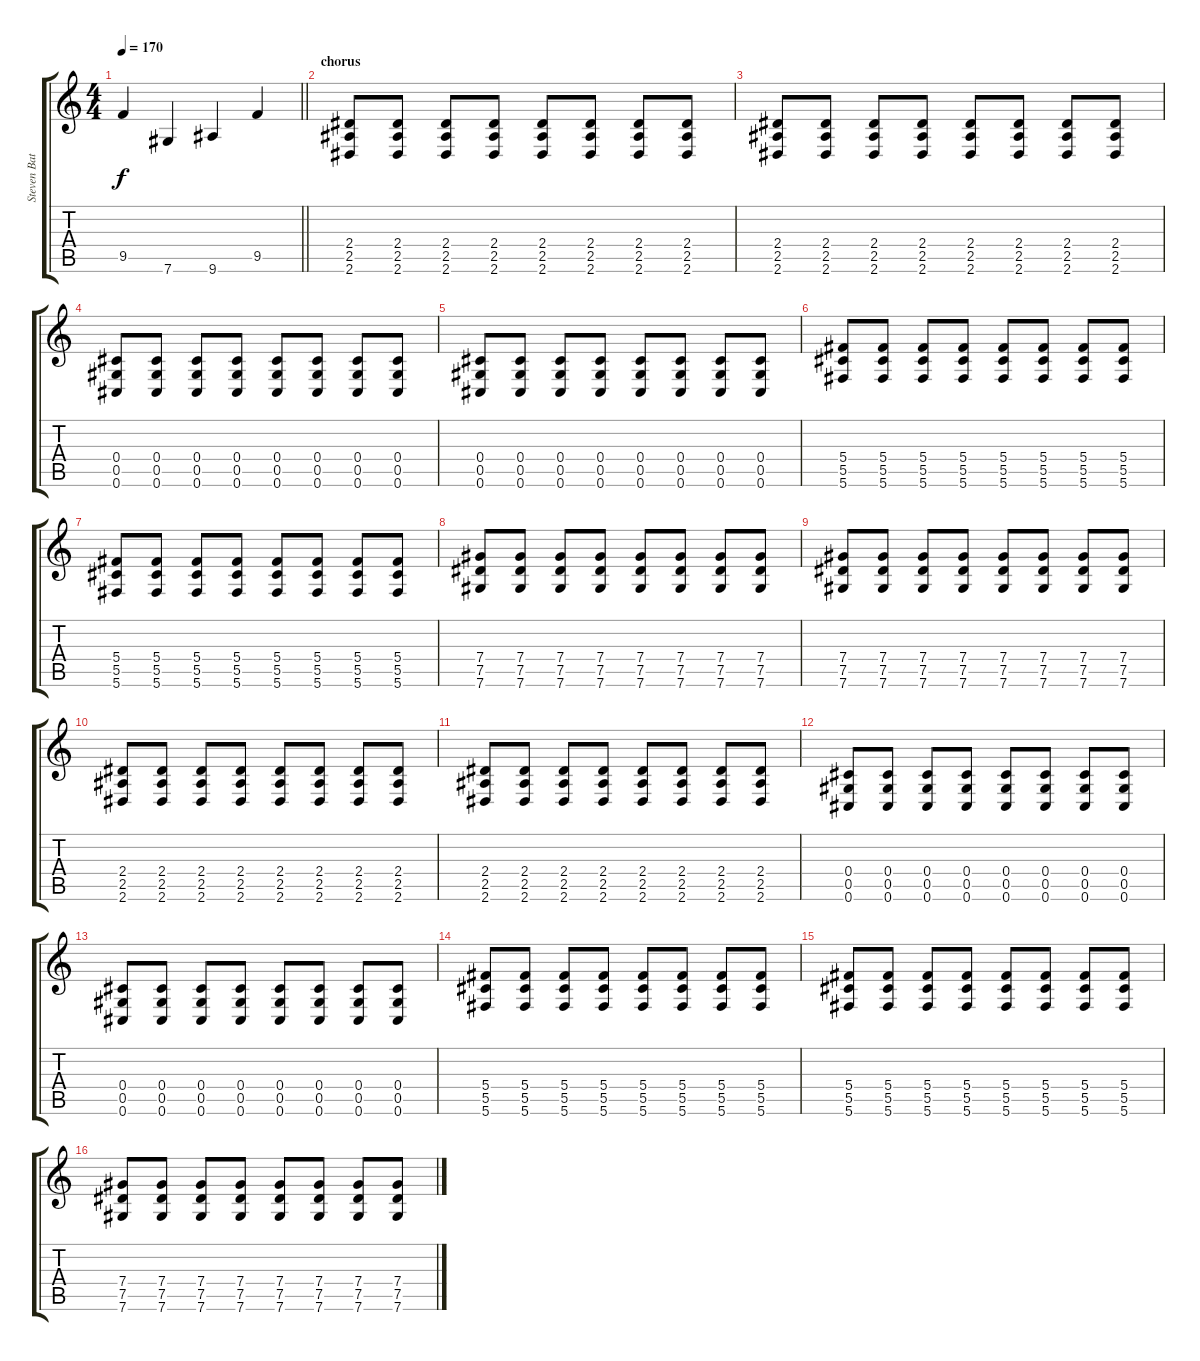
\track ("Steven Battelle (Rythm)" "Steven Bat") {instrument distortionguitar}
\staff {score tabs}
\tuning (Eb4 Bb3 Gb3 Db3 Ab2 Db2) {hide}
\ts (4 4)
\tempo 170
\clef g2
\barLineRight lightlight
\ks c
9.5.4{dy f} 7.6.4 9.6.4 9.5.4 |
\section ("" "chorus")
(2.4 2.5 2.6).8 (2.4 2.5 2.6).8 (2.4 2.5 2.6).8 (2.4 2.5 2.6).8 (2.4 2.5 2.6).8 (2.4 2.5 2.6).8 (2.4 2.5 2.6).8 (2.4 2.5 2.6).8 |
(2.4 2.5 2.6).8 (2.4 2.5 2.6).8 (2.4 2.5 2.6).8 (2.4 2.5 2.6).8 (2.4 2.5 2.6).8 (2.4 2.5 2.6).8 (2.4 2.5 2.6).8 (2.4 2.5 2.6).8 |
(0.4 0.5 0.6).8 (0.4 0.5 0.6).8 (0.4 0.5 0.6).8 (0.4 0.5 0.6).8 (0.4 0.5 0.6).8 (0.4 0.5 0.6).8 (0.4 0.5 0.6).8 (0.4 0.5 0.6).8 |
(0.4 0.5 0.6).8 (0.4 0.5 0.6).8 (0.4 0.5 0.6).8 (0.4 0.5 0.6).8 (0.4 0.5 0.6).8 (0.4 0.5 0.6).8 (0.4 0.5 0.6).8 (0.4 0.5 0.6).8 |
(5.4 5.5 5.6).8 (5.4 5.5 5.6).8 (5.4 5.5 5.6).8 (5.4 5.5 5.6).8 (5.4 5.5 5.6).8 (5.4 5.5 5.6).8 (5.4 5.5 5.6).8 (5.4 5.5 5.6).8 |
(5.4 5.5 5.6).8 (5.4 5.5 5.6).8 (5.4 5.5 5.6).8 (5.4 5.5 5.6).8 (5.4 5.5 5.6).8 (5.4 5.5 5.6).8 (5.4 5.5 5.6).8 (5.4 5.5 5.6).8 |
(7.4 7.5 7.6).8 (7.4 7.5 7.6).8 (7.4 7.5 7.6).8 (7.4 7.5 7.6).8 (7.4 7.5 7.6).8 (7.4 7.5 7.6).8 (7.4 7.5 7.6).8 (7.4 7.5 7.6).8 |
(7.4 7.5 7.6).8 (7.4 7.5 7.6).8 (7.4 7.5 7.6).8 (7.4 7.5 7.6).8 (7.4 7.5 7.6).8 (7.4 7.5 7.6).8 (7.4 7.5 7.6).8 (7.4 7.5 7.6).8 |
(2.4 2.5 2.6).8 (2.4 2.5 2.6).8 (2.4 2.5 2.6).8 (2.4 2.5 2.6).8 (2.4 2.5 2.6).8 (2.4 2.5 2.6).8 (2.4 2.5 2.6).8 (2.4 2.5 2.6).8 |
(2.4 2.5 2.6).8 (2.4 2.5 2.6).8 (2.4 2.5 2.6).8 (2.4 2.5 2.6).8 (2.4 2.5 2.6).8 (2.4 2.5 2.6).8 (2.4 2.5 2.6).8 (2.4 2.5 2.6).8 |
(0.4 0.5 0.6).8 (0.4 0.5 0.6).8 (0.4 0.5 0.6).8 (0.4 0.5 0.6).8 (0.4 0.5 0.6).8 (0.4 0.5 0.6).8 (0.4 0.5 0.6).8 (0.4 0.5 0.6).8 |
(0.4 0.5 0.6).8 (0.4 0.5 0.6).8 (0.4 0.5 0.6).8 (0.4 0.5 0.6).8 (0.4 0.5 0.6).8 (0.4 0.5 0.6).8 (0.4 0.5 0.6).8 (0.4 0.5 0.6).8 |
(5.4 5.5 5.6).8 (5.4 5.5 5.6).8 (5.4 5.5 5.6).8 (5.4 5.5 5.6).8 (5.4 5.5 5.6).8 (5.4 5.5 5.6).8 (5.4 5.5 5.6).8 (5.4 5.5 5.6).8 |
(5.4 5.5 5.6).8 (5.4 5.5 5.6).8 (5.4 5.5 5.6).8 (5.4 5.5 5.6).8 (5.4 5.5 5.6).8 (5.4 5.5 5.6).8 (5.4 5.5 5.6).8 (5.4 5.5 5.6).8 |
(7.4 7.5 7.6).8 (7.4 7.5 7.6).8 (7.4 7.5 7.6).8 (7.4 7.5 7.6).8 (7.4 7.5 7.6).8 (7.4 7.5 7.6).8 (7.4 7.5 7.6).8 (7.4 7.5 7.6).8
